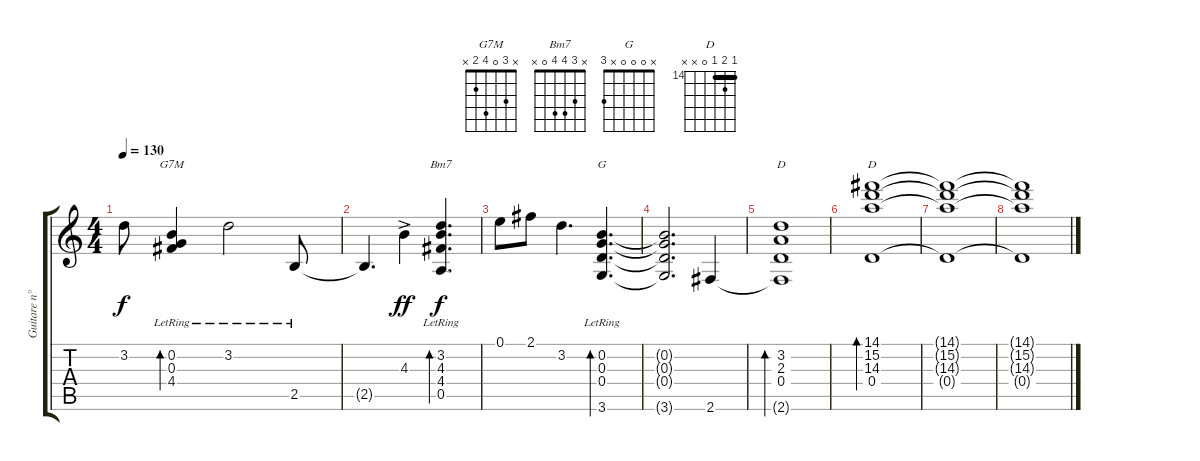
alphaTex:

\track ("Guitare n°1" "Guitare n°") {instrument acousticguitarsteel}
\staff {score tabs}
\tuning (E4 B3 G3 D3 A2 E2) {hide}
\chord ("G7M" x 3 0 4 2 x)
\chord ("Bm7" x 3 4 4 0 x)
\chord ("G" x 0 0 0 x 3)
\chord ("D" x 3 2 0 x 2)
\chord ("D" 14 15 14 0 x x) {firstfret 14 barre 14}
\ts (4 4)
\tempo 130
\clef g2
\ks c
3.2{t}.8{dy f} (0.2{lr} 0.3{lr} 4.4{lr}).4{bd 480 ch "G7M"} 3.2{lr}.2 2.5{lr}.8 |
2.5{t}.4{d} 4.3{ac}.4{dy ff} (3.2 4.3 4.4 0.5{lr}).4{d bd 480 ch "Bm7" dy f} |
0.1.8 2.1.8 3.2.4{d} (0.2 0.3 0.4 3.6{lr}).4{d bd 480 ch "G"} |
(0.2{t} 0.3{t} 0.4{t} 3.6{t}).2{d} 2.6.4 |
(3.2 2.3 0.4 2.6{t}).1{bd 480 ch "D"} |
(14.1 15.2 14.3 0.4).1{bd 480 ch "D"} |
(14.1{t} 15.2{t} 14.3{t} 0.4{t}).1 |
(14.1{t} 15.2{t} 14.3{t} 0.4{t}).1
